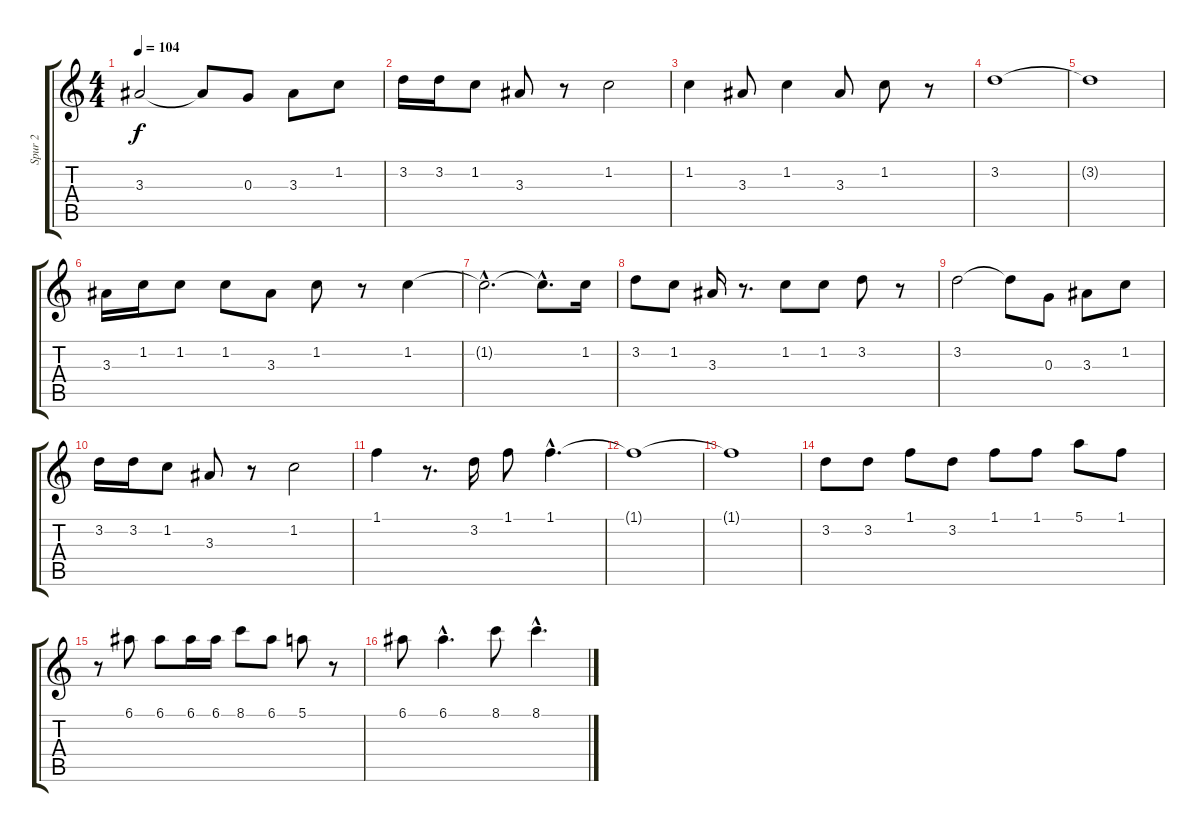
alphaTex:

\track ("Spur 2" "Spur 2") {instrument electricguitarmuted}
\staff {score tabs}
\tuning (E4 B3 G3 D3 A2 E2) {hide}
\ts (4 4)
\tempo 104
\clef g2
\ks c
3.3.2{dy f} 3.3{t}.8 0.3.8 3.3.8 1.2.8 |
3.2.16 3.2.16 1.2.8 3.3.8 r.8 1.2.2 |
1.2.4 3.3.8 1.2.4 3.3.8 1.2.8 r.8 |
3.2.1 |
3.2{t}.1 |
3.3.16 1.2.16 1.2.8 1.2.8 3.3.8 1.2.8 r.8 1.2.4 |
1.2{hac t}.2{d} 1.2{hac t}.8{d} 1.2.16 |
3.2.8 1.2.8 3.3.16 r.8{d} 1.2.8 1.2.8 3.2.8 r.8 |
3.2.2 3.2{t}.8 0.3.8 3.3.8 1.2.8 |
3.2.16 3.2.16 1.2.8 3.3.8 r.8 1.2.2 |
1.1.4 r.8{d} 3.2.16 1.1.8 1.1{hac}.4{d} |
1.1{t}.1 |
1.1{t}.1 |
3.2.8 3.2.8 1.1.8 3.2.8 1.1.8 1.1.8 5.1.8 1.1.8 |
r.8 6.1.8 6.1.8 6.1.16 6.1.16 8.1.8 6.1.8 5.1.8 r.8 |
6.1.8 6.1{hac}.4{d} 8.1.8 8.1{hac}.4{d}
